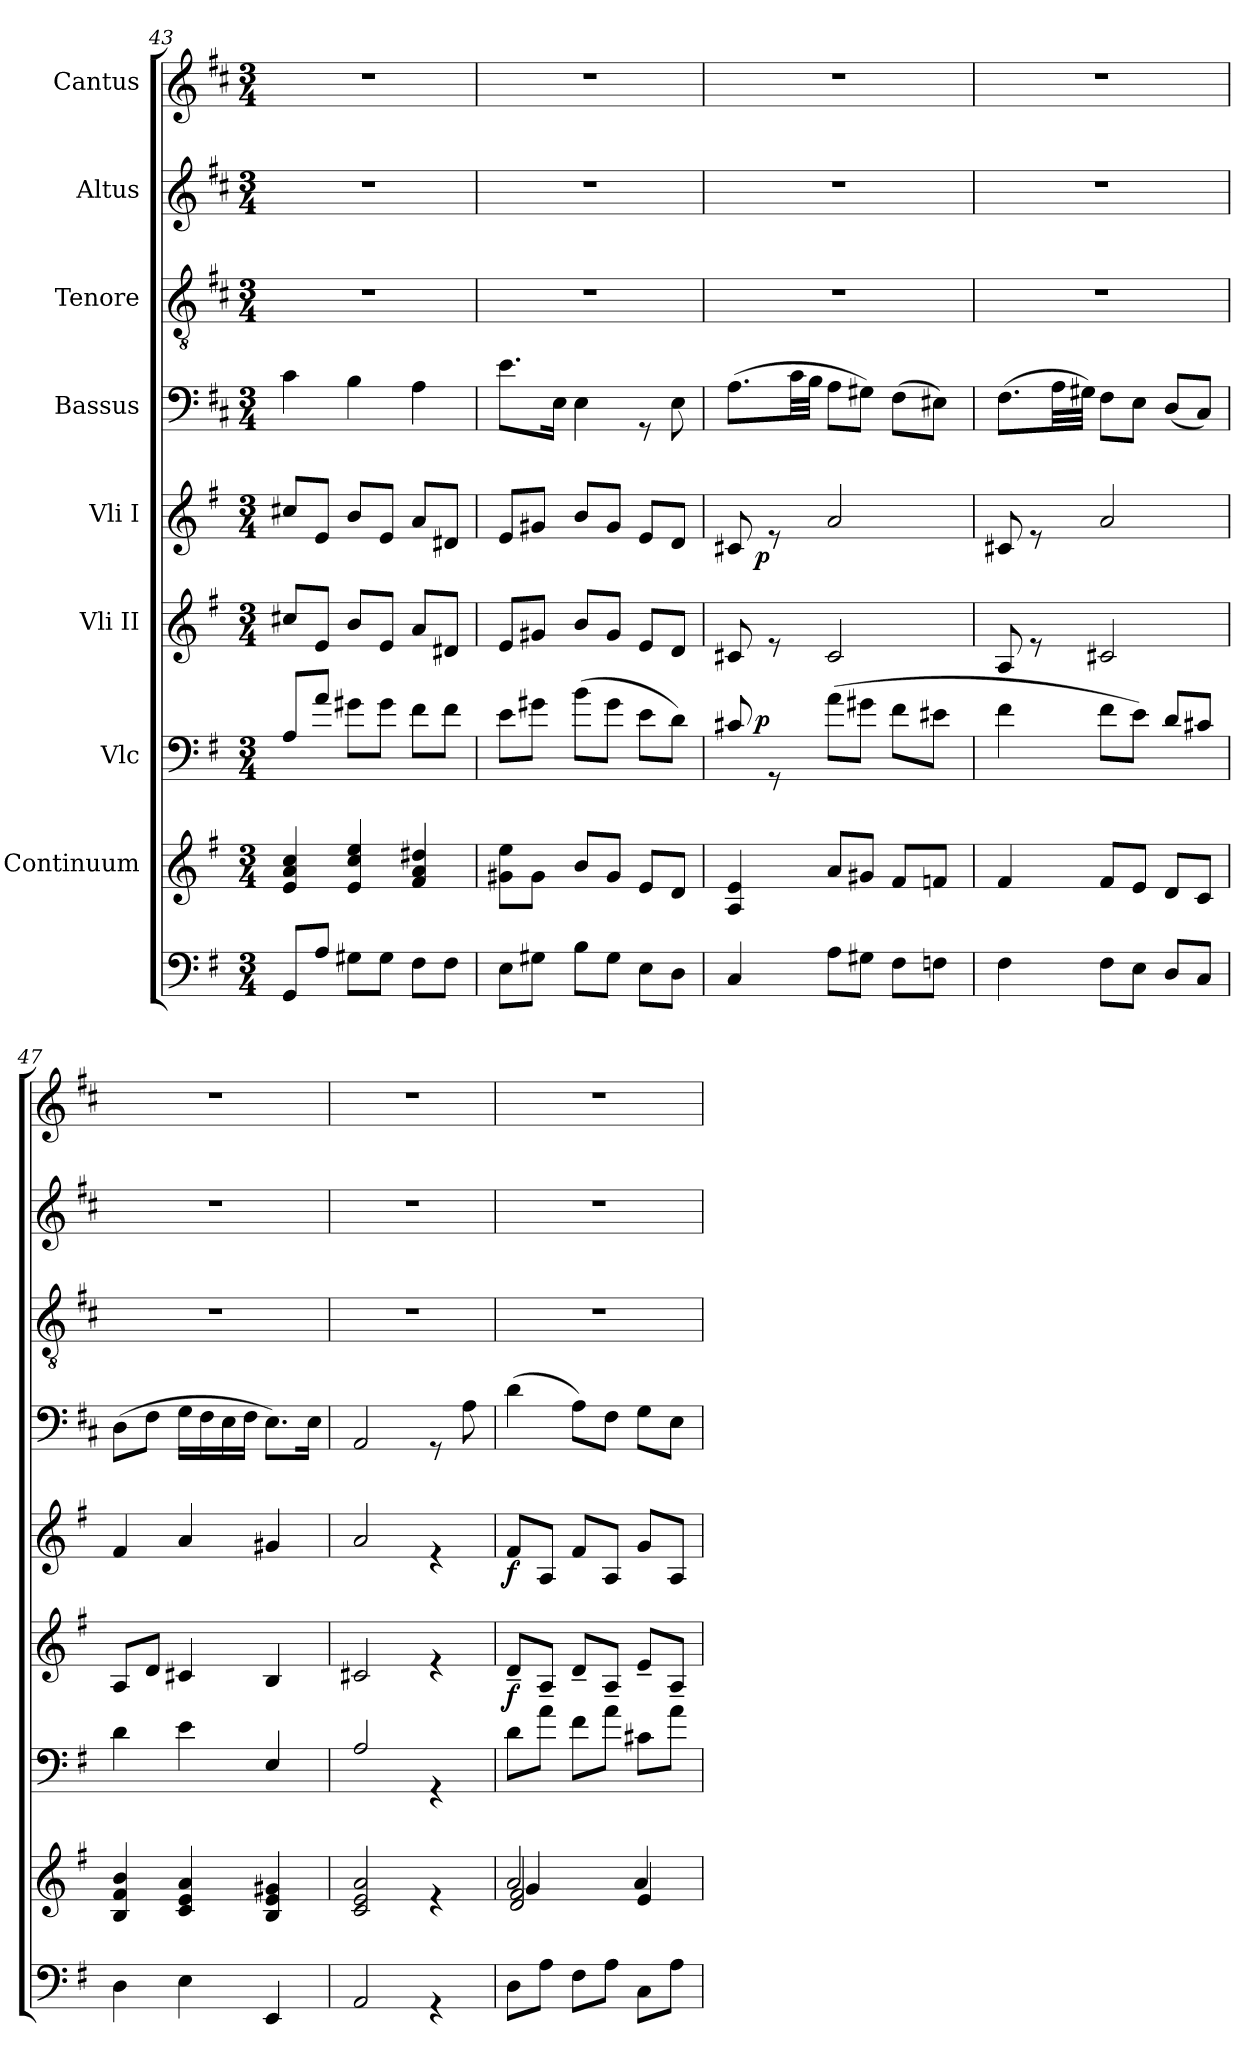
**kern	**kern	**kern	**dynam	**kern	**dynam	**kern	**dynam	**kern	**kern	**kern	**kern
*part9	*part8	*part7	*part7	*part6	*part6	*part5	*part5	*part4	*part3	*part2	*part1
*staff9	*staff8	*staff7	*staff7	*staff6	*staff6	*staff5	*staff5	*staff4	*staff3	*staff2	*staff1
*	*I"Continuum	*I"Vlc	*	*I"Vli II	*	*I"Vli I	*	*I"Bassus	*I"Tenore	*I"Altus	*I"Cantus
*clefF4	*clefG2	*clefF4	*	*clefG2	*	*clefG2	*	*clefF4	*clefGv2	*clefG2	*clefG2
*	*	*ITrd7c12	*	*	*	*	*	*	*	*	*
*k[f#]	*k[f#]	*k[f#]	*	*k[f#]	*	*k[f#]	*	*k[f#c#]	*k[f#c#]	*k[f#c#]	*k[f#c#]
*G:	*G:	*G:	*	*G:	*	*G:	*	*D:	*D:	*D:	*D:
*M3/4	*M3/4	*M3/4	*	*M3/4	*	*M3/4	*	*M3/4	*M3/4	*M3/4	*M3/4
=43	=43	=43	=43	=43	=43	=43	=43	=43	=43	=43	=43
8GG/L	4e/ 4a/ 4cc/	8AA/L	.	8cc#X/L	.	8cc#X/L	.	4c#\	2.r	2.r	2.r
8A/J	.	8A/J	.	8e/J	.	8e/J	.	.	.	.	.
8G#X\L	4e/ 4cc/ 4ee/	8G#X\L	.	8b/L	.	8b/L	.	4B\	.	.	.
8G#\J	.	8G#\J	.	8e/J	.	8e/J	.	.	.	.	.
8F#\L	4f#/ 4a/ 4dd#X/	8F#\L	.	8a/L	.	8a/L	.	4A\	.	.	.
8F#\J	.	8F#\J	.	8d#X/J	.	8d#X/J	.	.	.	.	.
=44	=44	=44	=44	=44	=44	=44	=44	=44	=44	=44	=44
8E\L	8g#X\ 8ee\L	8E\L	.	8e/L	.	8e/L	.	8.e\L	2.r	2.r	2.r
8G#X\J	8g#\J	8G#X\J	.	8g#X/J	.	8g#X/J	.	.	.	.	.
.	.	.	.	.	.	.	.	16E\Jk	.	.	.
8B\L	8b/L	(>8B\L	.	8b/L	.	8b/L	.	4E\	.	.	.
8G#\J	8g#/J	8G#\J	.	8g#i/J	.	8g#i/J	.	.	.	.	.
8E\L	8e/L	8E\L	.	8e/L	.	8e/L	.	8rGG	.	.	.
8D\J	8d/J	8D\J)	.	8d/J	.	8d/J	.	8E\	.	.	.
=45	=45	=45	=45	=45	=45	=45	=45	=45	=45	=45	=45
*	*	*^	*	*	*	*^	*	*	*	*	*
4C/	4A/ 4e/	8C#X/	16.ryy	.	8c#X/	.	8c#X/	16.ryy	.	(>8.A\L	2.r	2.r	2.r
!	!	!	!	!LO:DY:a	!	!	!	!	!LO:DY:b	!	!	!	!
.	.	.	2ryy	p	.	.	.	2ryy	p	.	.	.	.
.	.	8rGG	.	.	8re	.	8re	.	.	.	.	.	.
.	.	.	.	.	.	.	.	.	.	32c#\LL	.	.	.
.	.	.	.	.	.	.	.	.	.	32B\JJJ	.	.	.
8A\L	8a/L	(>8A\L	.	.	2c#/	.	2a/	.	.	8A\L	.	.	.
8G#X\J	8g#X/J	8G#X\J	.	.	.	.	.	.	.	8G#X\J)	.	.	.
8F#\L	8f#/L	8F#\L	.	.	.	.	.	.	.	(>8F#\L	.	.	.
.	.	.	8ryy	.	.	.	.	8ryy	.	.	.	.	.
8Fn\J	8fn/J	8E#X\J	.	.	.	.	.	.	.	8E#X\J)	.	.	.
.	.	.	32ryy	.	.	.	.	32ryy	.	.	.	.	.
*	*	*v	*v	*	*	*	*v	*v	*	*	*	*	*
!!LO:LB:g=z
=46	=46	=46	=46	=46	=46	=46	=46	=46	=46	=46	=46
4F#\	4f#/	4F#\	.	8A/	.	8c#X/	.	(>8.F#\L	2.r	2.r	2.r
.	.	.	.	8re	.	8re	.	.	.	.	.
.	.	.	.	.	.	.	.	32A\LL	.	.	.
.	.	.	.	.	.	.	.	32G#X\JJJ)	.	.	.
8F#\L	8f#/L	8F#\L	.	2c#X/	.	2a/	.	8F#\L	.	.	.
8E\J	8e/J	8E\J)	.	.	.	.	.	8E\J	.	.	.
8D/L	8d/L	8D/L	.	.	.	.	.	(<8D/L	.	.	.
8C/J	8c/J	8C#X/J	.	.	.	.	.	8C#/J)	.	.	.
=47	=47	=47	=47	=47	=47	=47	=47	=47	=47	=47	=47
4D\	4B/ 4f#/ 4b/	4D\	.	8A/L	.	4f#/	.	(>8D\L	2.r	2.r	2.r
.	.	.	.	8d/J	.	.	.	8F#\J	.	.	.
4E\	4c/ 4e/ 4a/	4E\	.	4c#X/	.	4a/	.	16G\LL	.	.	.
.	.	.	.	.	.	.	.	16F#\	.	.	.
.	.	.	.	.	.	.	.	16E\	.	.	.
.	.	.	.	.	.	.	.	16F#\JJ	.	.	.
4EE/	4B/ 4e/ 4g#X/	4EE/	.	4B/	.	4g#X/	.	8.E\L)	.	.	.
.	.	.	.	.	.	.	.	16E\Jk	.	.	.
=48	=48	=48	=48	=48	=48	=48	=48	=48	=48	=48	=48
2AA/	2c/ 2e/ 2a/	2AA/	.	2c#X/	.	2a/	.	2AA/	2.r	2.r	2.r
4rGG	4re	4rGG	.	4re	.	4re	.	8rGG	.	.	.
.	.	.	.	.	.	.	.	8A\	.	.	.
=49	=49	=49	=49	=49	=49	=49	=49	=49	=49	=49	=49
*	*^	*	*	*	*	*	*	*	*	*	*
*	*	*^	*	*	*	*	*	*	*	*	*	*
!	!	!	!	!	!	!	!LO:DY:b	!	!LO:DY:b	!	!	!	!
8D\L	2a/	2d/ 2f#/	4g/	8D\L	.	8d~</L	f	8f#/L	f	(>4d\	2.r	2.r	2.r
8A\J	.	.	.	8A\J	.	8A~</J	.	8A/J	.	.	.	.	.
8F#\L	.	.	4ryy	8F#\L	.	8d~</L	.	8f#/L	.	8A\L)	.	.	.
8A\J	.	.	.	8A\J	.	8A~</J	.	8A/J	.	8F#\J	.	.	.
8C\L	4e/	4ryy	4a/	8C#X\L	.	8e~</L	.	8g/L	.	8G\L	.	.	.
8A\J	.	.	.	8A\J	.	8A~</J	.	8A/J	.	8E\J	.	.	.
*	*v	*v	*v	*	*	*	*	*	*	*	*	*	*
=	=	=	=	=	=	=	=	=	=	=	=
*-	*-	*-	*-	*-	*-	*-	*-	*-	*-	*-	*-
